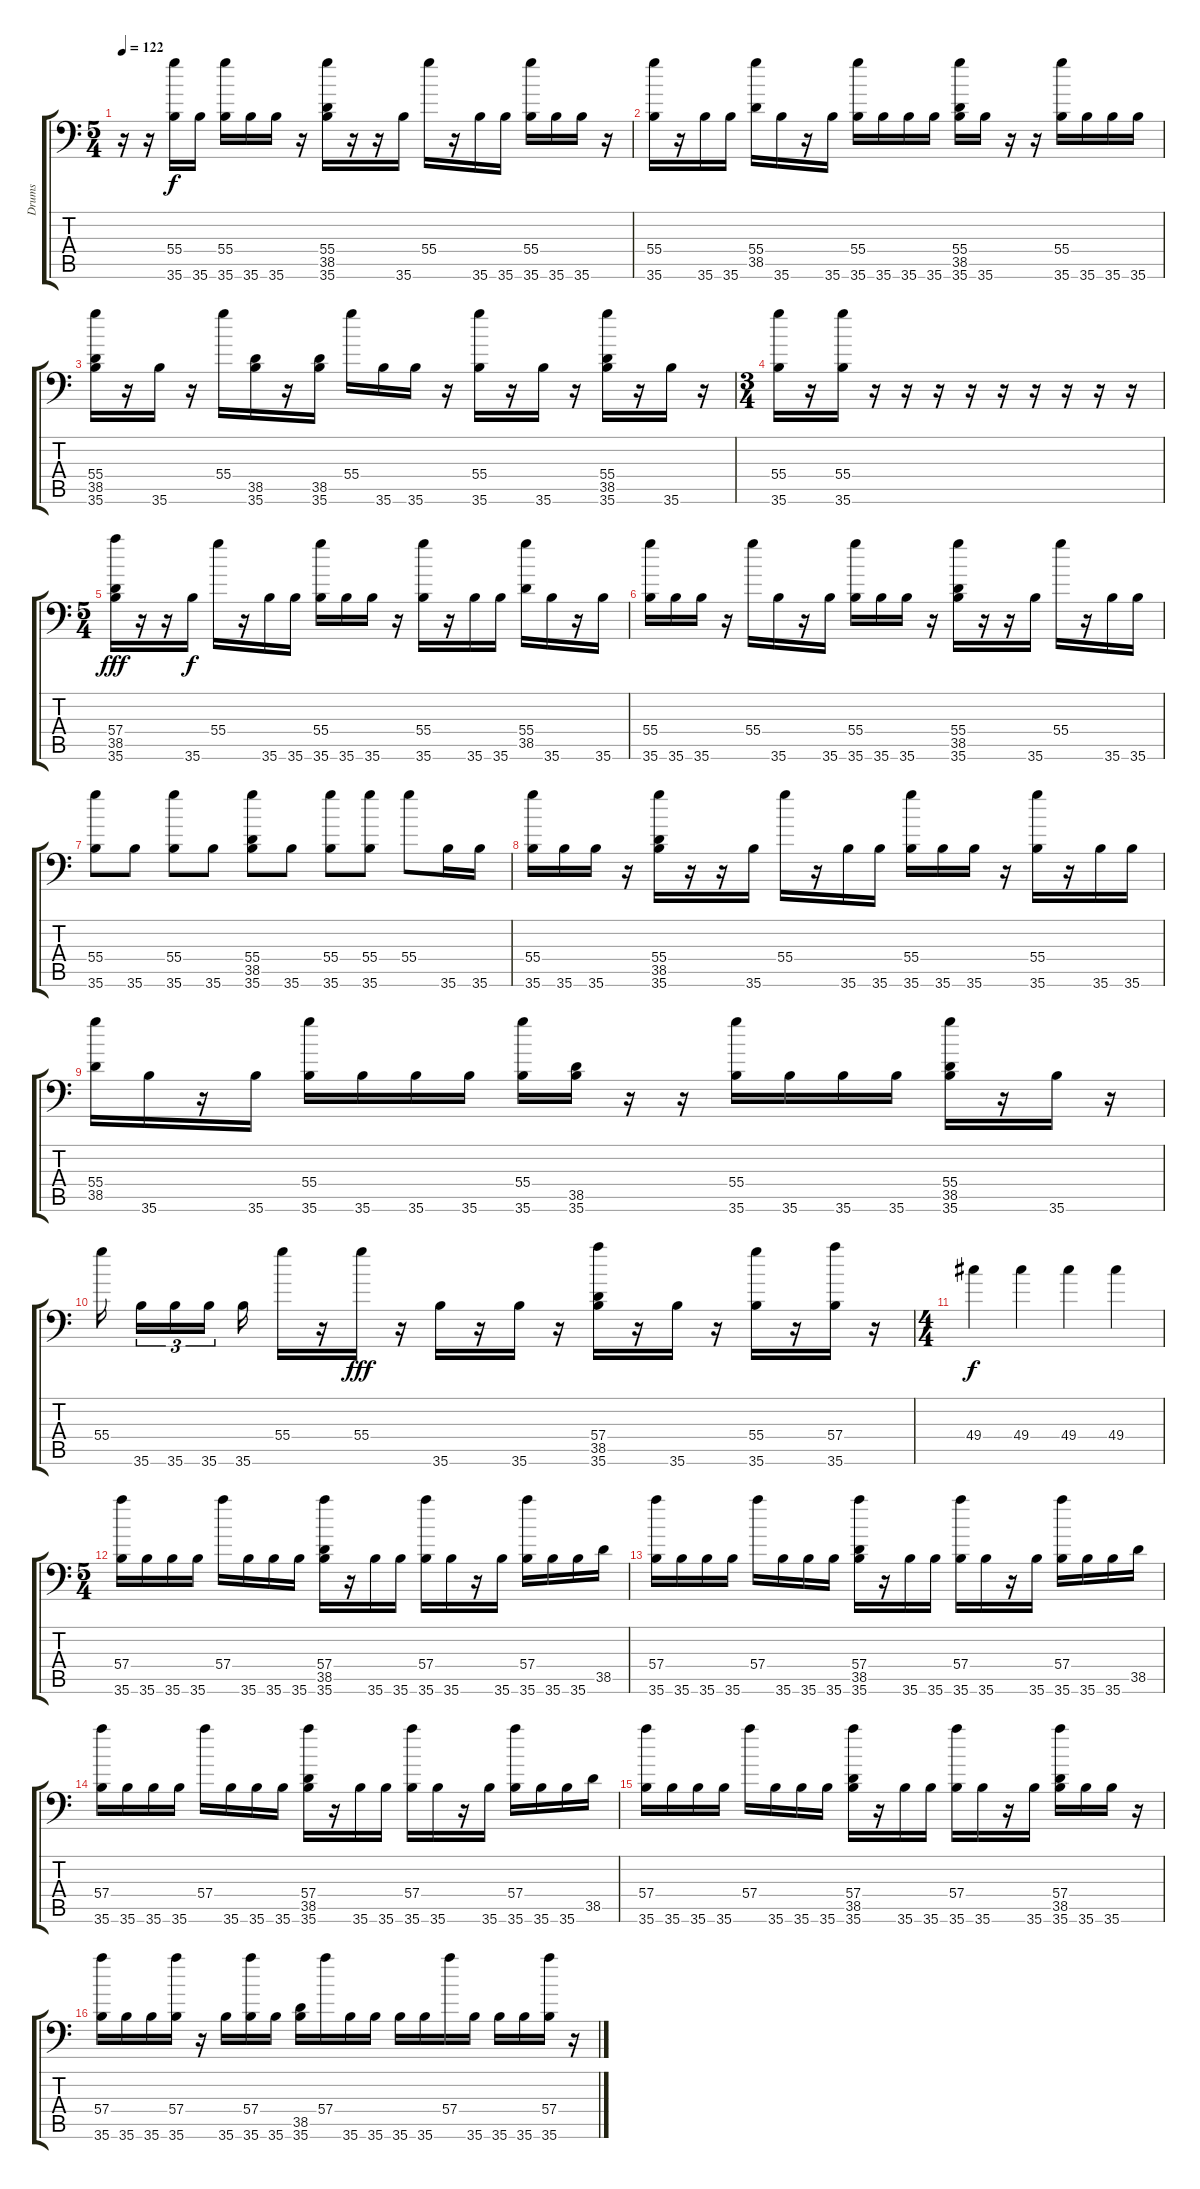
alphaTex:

\track ("Drums" "Drums") {instrument acousticgrandpiano}
\staff {score tabs}
\tuning (C-1 C-1 C-1 C-1 C-1 C-1) {hide}
\ts (5 4)
\tempo 122
\clef f4
\ks c
r.16{dy f} r.16 (55.4 35.6).16 35.6.16 (55.4 35.6).16 35.6.16 35.6.16 r.16 (55.4 38.5 35.6).16 r.16 r.16 35.6.16 55.4.16 r.16 35.6.16 35.6.16 (55.4 35.6).16 35.6.16 35.6.16 r.16 |
(55.4 35.6).16 r.16 35.6.16 35.6.16 (55.4 38.5).16 35.6.16 r.16 35.6.16 (55.4 35.6).16 35.6.16 35.6.16 35.6.16 (55.4 38.5 35.6).16 35.6.16 r.16 r.16 (55.4 35.6).16 35.6.16 35.6.16 35.6.16 |
(55.4 38.5 35.6).16 r.16 35.6.16 r.16 55.4.16 (38.5 35.6).16 r.16 (38.5 35.6).16 55.4.16 35.6.16 35.6.16 r.16 (55.4 35.6).16 r.16 35.6.16 r.16 (55.4 38.5 35.6).16 r.16 35.6.16 r.16 |
\ts (3 4)
(55.4 35.6).16 r.16 (55.4 35.6).16 r.16 r.16 r.16 r.16 r.16 r.16 r.16 r.16 r.16 |
\ts (5 4)
(57.4 38.5 35.6).16{dy fff} r.16 r.16 35.6.16{dy f} 55.4.16 r.16 35.6.16 35.6.16 (55.4 35.6).16 35.6.16 35.6.16 r.16 (55.4 35.6).16 r.16 35.6.16 35.6.16 (55.4 38.5).16 35.6.16 r.16 35.6.16 |
(55.4 35.6).16 35.6.16 35.6.16 r.16 55.4.16 35.6.16 r.16 35.6.16 (55.4 35.6).16 35.6.16 35.6.16 r.16 (55.4 38.5 35.6).16 r.16 r.16 35.6.16 55.4.16 r.16 35.6.16 35.6.16 |
(55.4 35.6).8 35.6.8 (55.4 35.6).8 35.6.8 (55.4 38.5 35.6).8 35.6.8 (55.4 35.6).8 (55.4 35.6).8 55.4.8 35.6.16 35.6.16 |
(55.4 35.6).16 35.6.16 35.6.16 r.16 (55.4 38.5 35.6).16 r.16 r.16 35.6.16 55.4.16 r.16 35.6.16 35.6.16 (55.4 35.6).16 35.6.16 35.6.16 r.16 (55.4 35.6).16 r.16 35.6.16 35.6.16 |
(55.4 38.5).16 35.6.16 r.16 35.6.16 (55.4 35.6).16 35.6.16 35.6.16 35.6.16 (55.4 35.6).16 (38.5 35.6).16 r.16 r.16 (55.4 35.6).16 35.6.16 35.6.16 35.6.16 (55.4 38.5 35.6).16 r.16 35.6.16 r.16 |
55.4.16 35.6.16{tu (3 2)} 35.6.16{tu (3 2)} 35.6.16{tu (3 2)} 35.6.16 55.4.16 r.16 55.4.16{dy fff} r.16 35.6.16 r.16 35.6.16 r.16 (57.4 38.5 35.6).16 r.16 35.6.16 r.16 (55.4 35.6).16 r.16 (57.4 35.6).16 r.16 |
\ts (4 4)
49.4.4{dy f} 49.4.4 49.4.4 49.4.4 |
\ts (5 4)
(57.4 35.6).16 35.6.16 35.6.16 35.6.16 57.4.16 35.6.16 35.6.16 35.6.16 (57.4 38.5 35.6).16 r.16 35.6.16 35.6.16 (57.4 35.6).16 35.6.16 r.16 35.6.16 (57.4 35.6).16 35.6.16 35.6.16 38.5.16 |
(57.4 35.6).16 35.6.16 35.6.16 35.6.16 57.4.16 35.6.16 35.6.16 35.6.16 (57.4 38.5 35.6).16 r.16 35.6.16 35.6.16 (57.4 35.6).16 35.6.16 r.16 35.6.16 (57.4 35.6).16 35.6.16 35.6.16 38.5.16 |
(57.4 35.6).16 35.6.16 35.6.16 35.6.16 57.4.16 35.6.16 35.6.16 35.6.16 (57.4 38.5 35.6).16 r.16 35.6.16 35.6.16 (57.4 35.6).16 35.6.16 r.16 35.6.16 (57.4 35.6).16 35.6.16 35.6.16 38.5.16 |
(57.4 35.6).16 35.6.16 35.6.16 35.6.16 57.4.16 35.6.16 35.6.16 35.6.16 (57.4 38.5 35.6).16 r.16 35.6.16 35.6.16 (57.4 35.6).16 35.6.16 r.16 35.6.16 (57.4 38.5 35.6).16 35.6.16 35.6.16 r.16 |
(57.4 35.6).16 35.6.16 35.6.16 (57.4 35.6).16 r.16 35.6.16 (57.4 35.6).16 35.6.16 (38.5 35.6).16 57.4.16 35.6.16 35.6.16 35.6.16 35.6.16 57.4.16 35.6.16 35.6.16 35.6.16 (57.4 35.6).16 r.16
